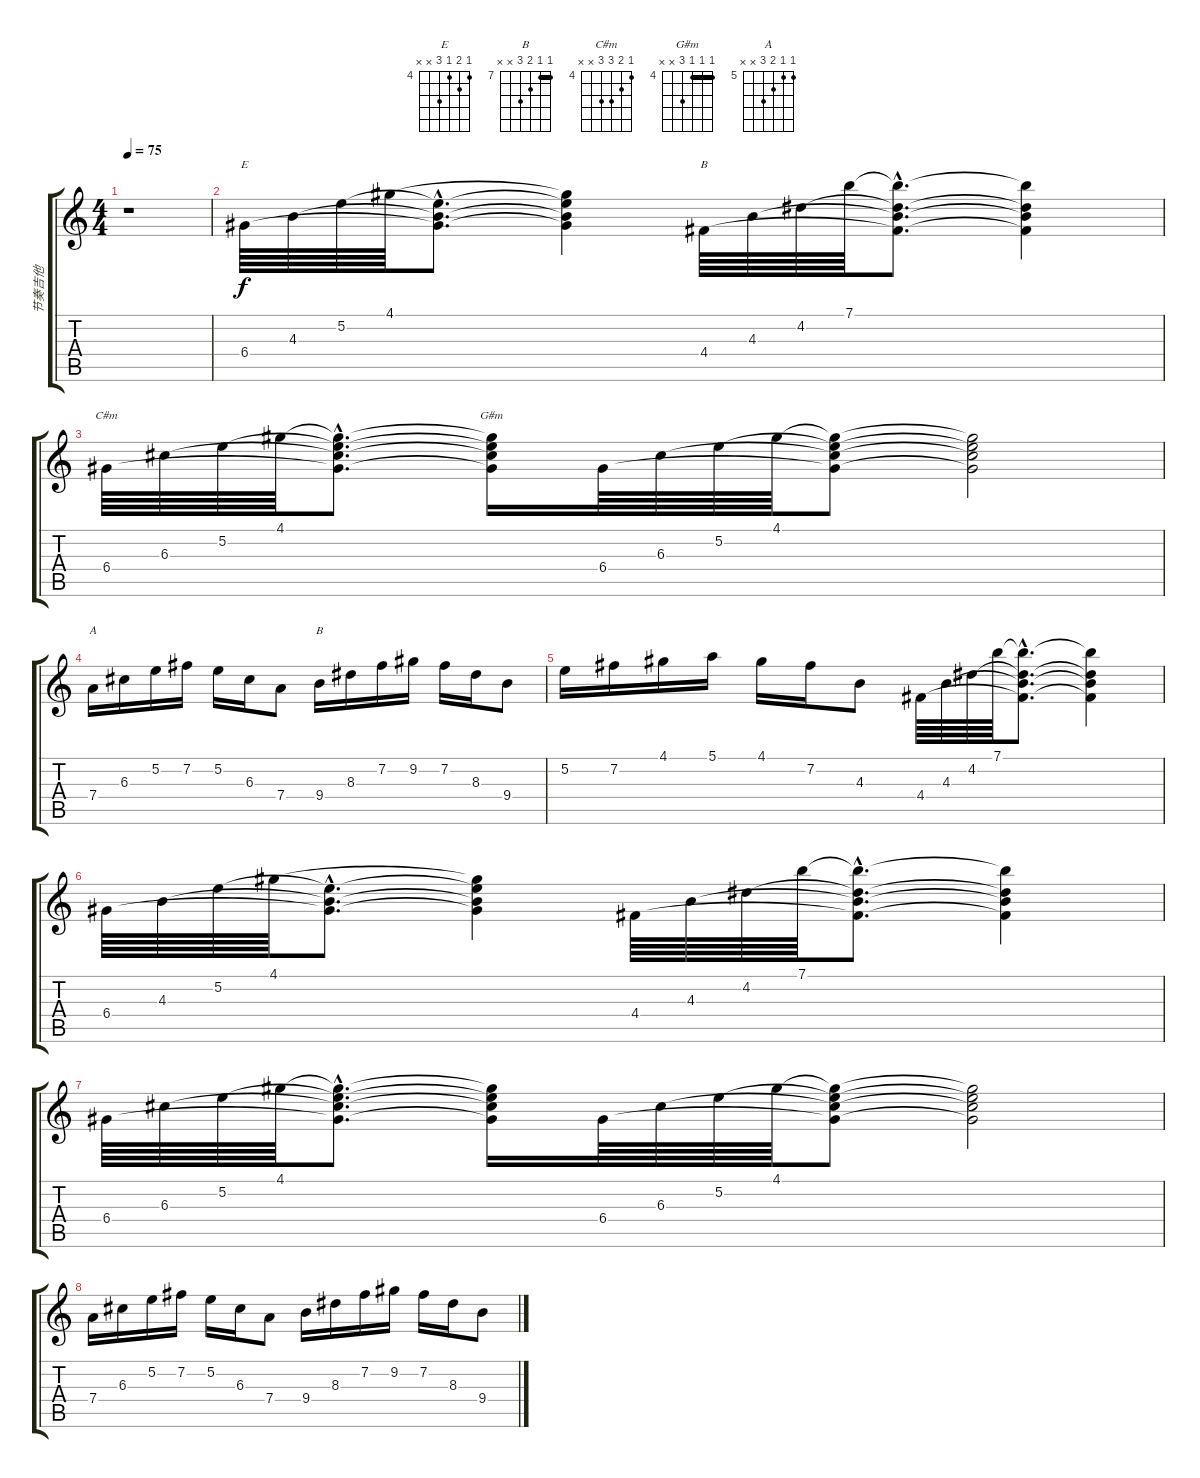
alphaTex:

\track ("节奏吉他" "节奏吉他") {instrument electricguitarclean}
\staff {score tabs}
\tuning (E4 B3 G3 D3 A2 E2) {hide}
\chord ("E" 4 5 4 6 x x) {firstfret 4}
\chord ("B" 7 4 4 4 x x) {firstfret 4}
\chord ("C#m" 4 5 6 6 x x) {firstfret 4}
\chord ("G#m" 4 4 4 6 x x) {firstfret 4 barre 4}
\chord ("A" 5 5 6 7 x x) {firstfret 5}
\chord ("B" 7 7 8 9 x x) {firstfret 7 barre 7}
\ts (4 4)
\tempo 75
\clef g2
\ks c
r.1{dy f instrument electricguitarclean} |
6.4.64{ch "E"} 4.3.64 5.2.64 4.1.64 (5.2{hac t} 4.3{hac t} 6.4{hac t}).8{d} (4.1{t} 5.2{t} 4.3{t} 6.4{t}).4 4.4.64{ch "B"} 4.3.64 4.2.64 7.1.64 (7.1{hac t} 4.2{hac t} 4.3{hac t} 4.4{hac t}).8{d} (7.1{t} 4.2{t} 4.3{t} 4.4{t}).4 |
6.4.64{ch "C#m"} 6.3.64 5.2.64 4.1.64 (4.1{hac t} 5.2{hac t} 6.3{hac t} 6.4{hac t}).8{d} (4.1{t} 5.2{t} 6.3{t} 6.4{t}).16{ch "G#m"} 6.4.64 6.3.64 5.2.64 4.1.64 (4.1{t} 5.2{t} 6.3{t} 6.4{t}).8 (4.1{t} 5.2{t} 6.3{t} 6.4{t}).2 |
7.4.16{ch "A"} 6.3.16 5.2.16 7.2.16 5.2.16 6.3.16 7.4.8 9.4.16{ch "B"} 8.3.16 7.2.16 9.2.16 7.2.16 8.3.16 9.4.8 |
5.2.16 7.2.16 4.1.16 5.1.16 4.1.16 7.2.16 4.3.8 4.4.64 4.3.64 4.2.64 7.1.64 (7.1{hac t} 4.2{hac t} 4.3{hac t} 4.4{hac t}).8{d} (7.1{t} 4.2{t} 4.3{t} 4.4{t}).4 |
6.4.64 4.3.64 5.2.64 4.1.64 (5.2{hac t} 4.3{hac t} 6.4{hac t}).8{d} (4.1{t} 5.2{t} 4.3{t} 6.4{t}).4 4.4.64 4.3.64 4.2.64 7.1.64 (7.1{hac t} 4.2{hac t} 4.3{hac t} 4.4{hac t}).8{d} (7.1{t} 4.2{t} 4.3{t} 4.4{t}).4 |
6.4.64 6.3.64 5.2.64 4.1.64 (4.1{hac t} 5.2{hac t} 6.3{hac t} 6.4{hac t}).8{d} (4.1{t} 5.2{t} 6.3{t} 6.4{t}).16 6.4.64 6.3.64 5.2.64 4.1.64 (4.1{t} 5.2{t} 6.3{t} 6.4{t}).8 (4.1{t} 5.2{t} 6.3{t} 6.4{t}).2 |
7.4.16 6.3.16 5.2.16 7.2.16 5.2.16 6.3.16 7.4.8 9.4.16 8.3.16 7.2.16 9.2.16 7.2.16 8.3.16 9.4.8
